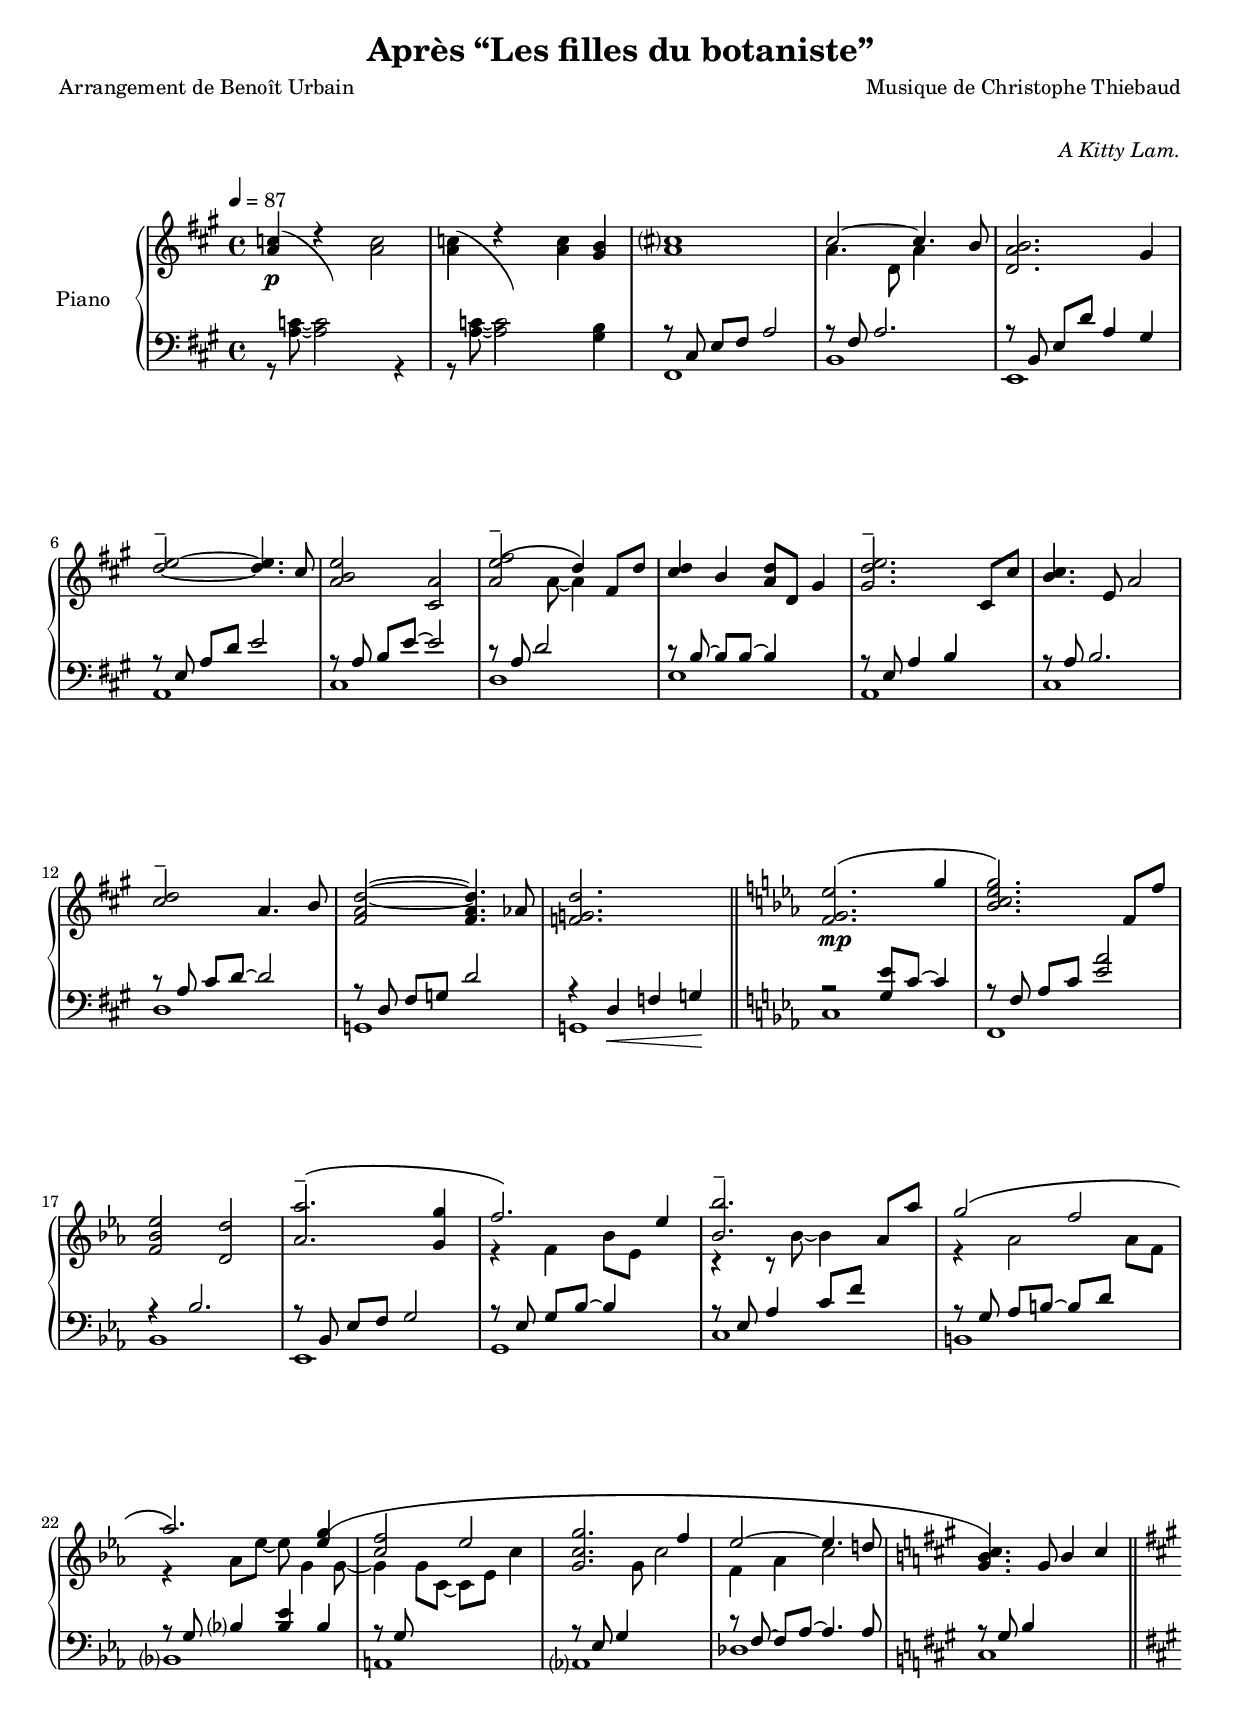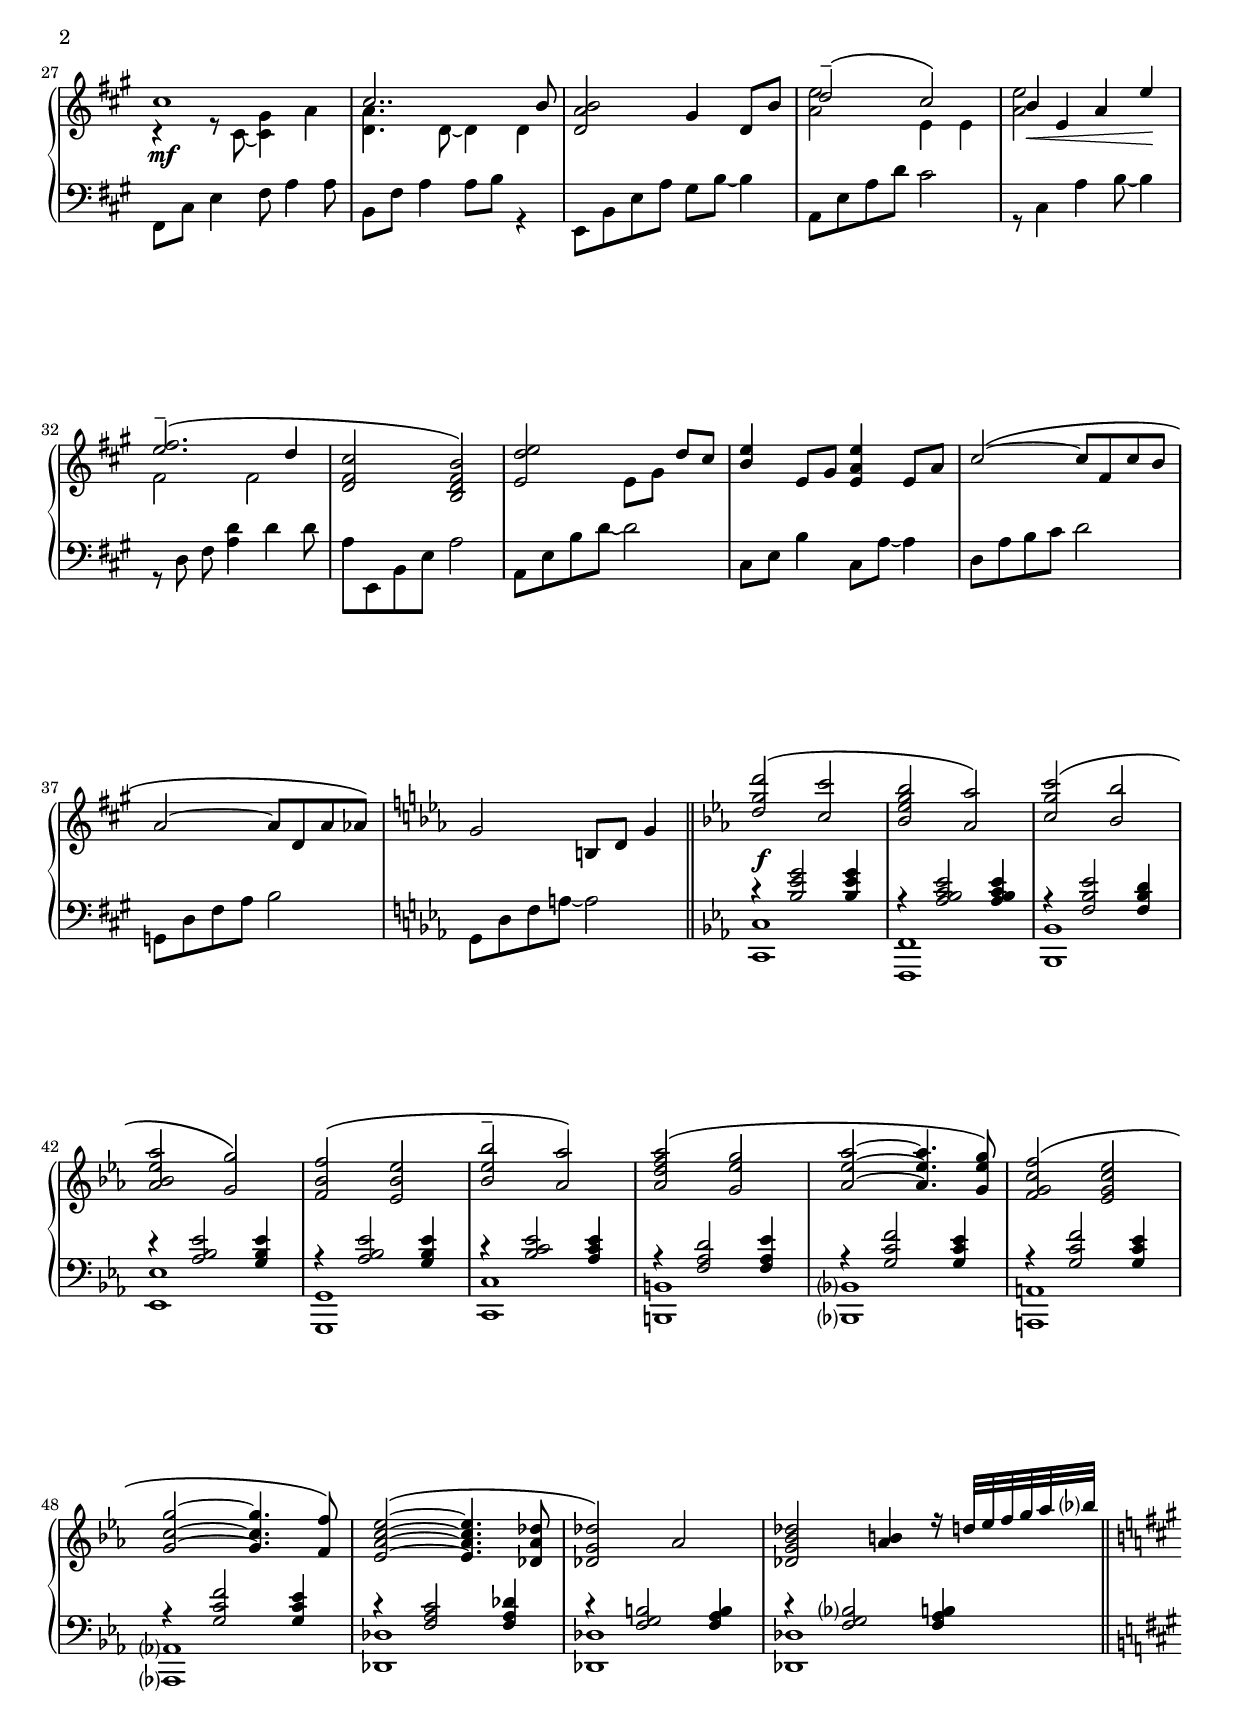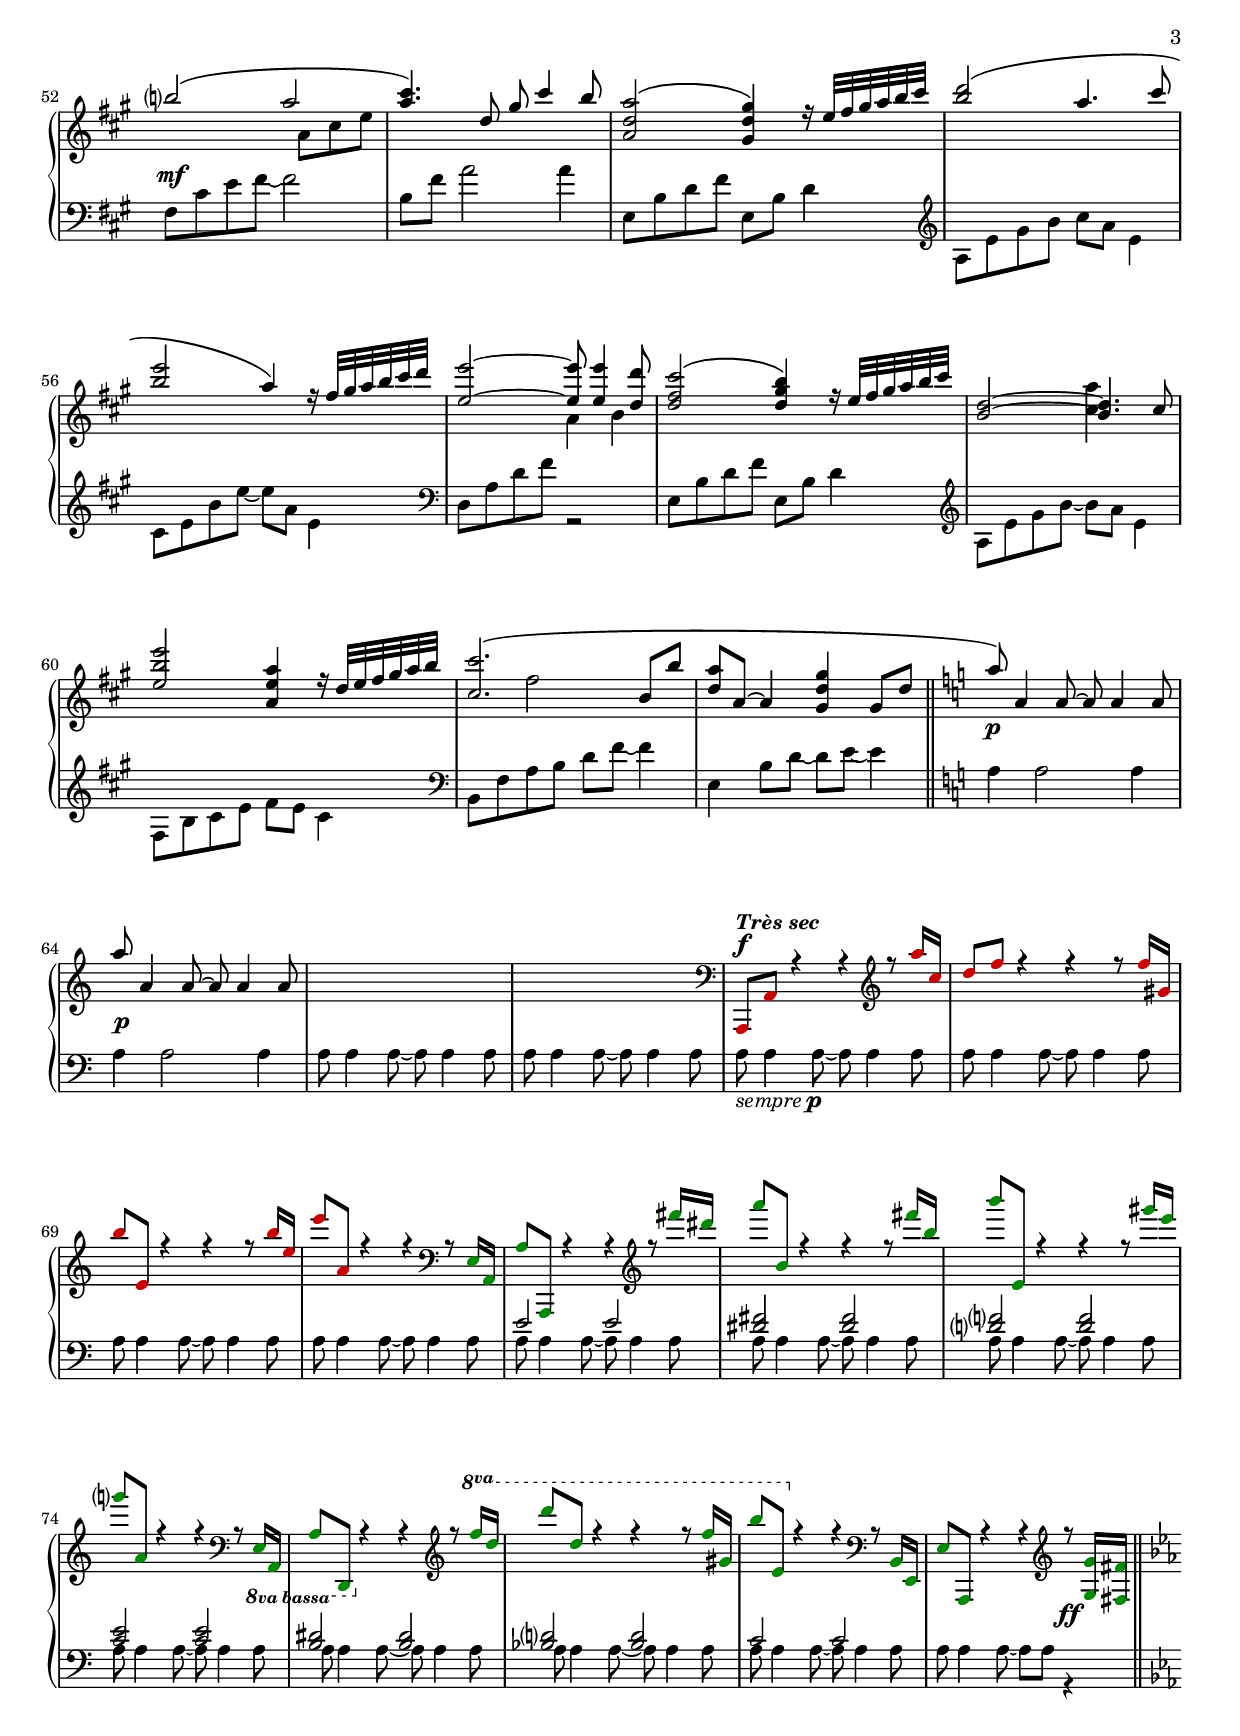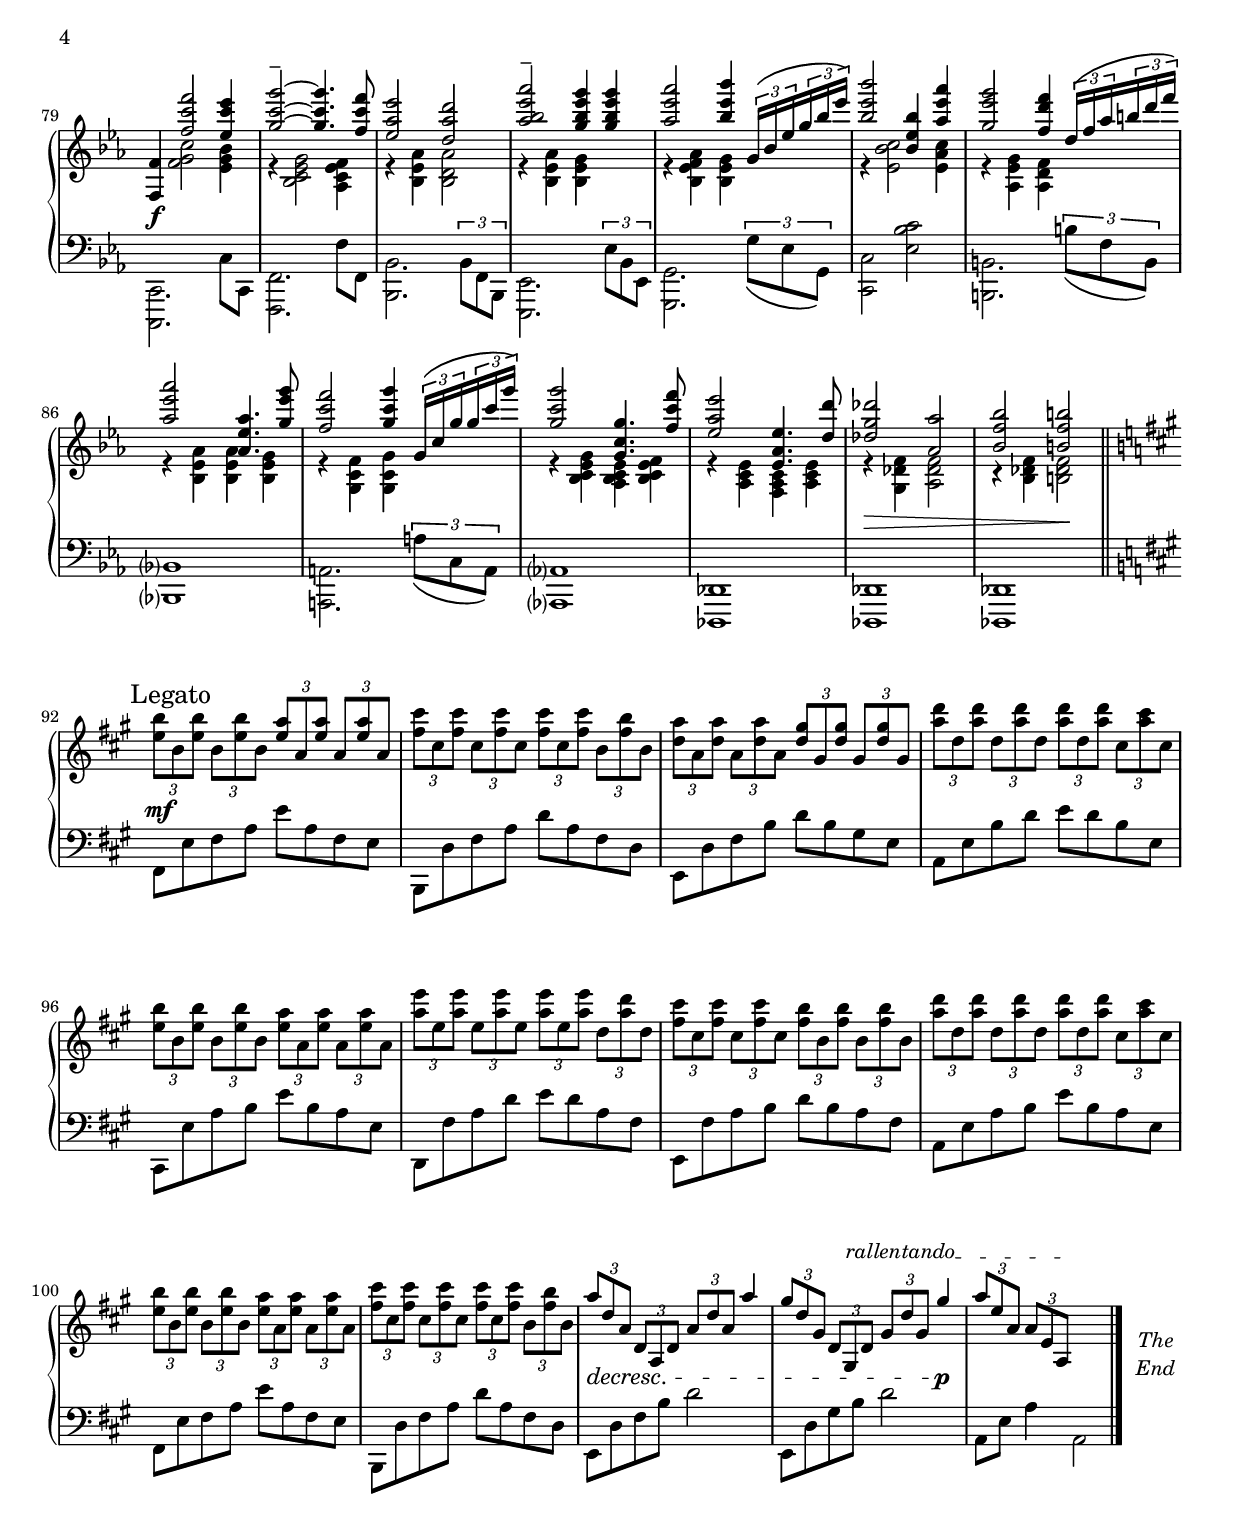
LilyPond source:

\version "2.22.1"

%{
\paper {
  page-count = #4
}
%}

#(set-global-staff-size 18)

\header {
  title = #"Après “Les filles du botaniste”"
  composer = #"Musique de Christophe Thiebaud"
  poet = #"Arrangement de Benoît Urbain"
}

\markup {
  \vspace #1
}

% RIGHT HAND %%%%%%%%%%%%%%%%%%%%%%%%%%%%%%%%%%%%%%%%%%%%%%%%

reexpositionPartOneRightHand = {
  \key a \major
  \new Voice {
    \key a \major

    \voiceTwo     |
    \once \override Score.RehearsalMark.self-alignment-X = #LEFT
    \override TupletBracket.bracket-visibility = ##f
    \mark "Legato"
    \tuplet 3/2 { <e''    b''    >8 b'    <e''   b''   >} \tuplet 3/2 { b'     <e''   b''    > b'     } \voiceOne
    \tuplet 3/2 { <e''    a''    >  a'    <e''   a''   >} \tuplet 3/2 { a'     <e''   a''    >  a'    } \voiceTwo  |
    \tuplet 3/2 { <fis''  cis''' >  cis'' <fis'' cis'''>} \tuplet 3/2 { cis''  <fis'' cis''' > cis''  }            %
    \tuplet 3/2 { <fis''  cis''' >  cis'' <fis'' cis'''>} \tuplet 3/2 { b'     <fis'' b''    > b'     }            |
    \tuplet 3/2 { <d''    a''    >  a'    <d''   a''   >} \tuplet 3/2 { a'     <d''   a''    > a'     } \voiceOne  %
    \tuplet 3/2 { <d''    gis''  >  gis'  <d''   gis'' >} \tuplet 3/2 { gis'   <d''   gis''  > gis'   } \voiceTwo  |
    \tuplet 3/2 { <a''    d'''   >  d''   <a''   d'''  >} \tuplet 3/2 { d''    <a''   d'''   > d''    }            %
    \tuplet 3/2 { <a''    d'''   >  d''   <a''   d'''  >} \tuplet 3/2 { cis''  <a''   cis''' > cis''  }            |
    \tuplet 3/2 { <e''    b''    >  b'    <e''   b''   >} \tuplet 3/2 { b'     <b''   e''    > b'     }            %
    \tuplet 3/2 { <e''    a''    >  a'    <e''   a''   >} \tuplet 3/2 { a'     <a''   e''    > a'     }            |
    \tuplet 3/2 { <a''    e'''   >  e''   <a''   e'''  >} \tuplet 3/2 { e''    <a''   e'''   > e''    }            %
    \tuplet 3/2 { <a''    e'''   >  e''   <a''   e'''  >} \tuplet 3/2 { d''    <a''   d'''   > d''    }            |
    \tuplet 3/2 { <fis''  cis''' >  cis'' <fis'' cis'''>} \tuplet 3/2 { cis''  <fis'' cis''' > cis''  }            %
    \tuplet 3/2 { <fis''  b''    >  b'    <fis'' b''   >} \tuplet 3/2 { b'     <fis'' b''    > b'     }            |
    \tuplet 3/2 { <a''    d'''   >  d''   <a''   d'''  >} \tuplet 3/2 { d''    <a''   d'''   > d''    }            %
    \tuplet 3/2 { <a''    d'''   >  d''   <a''   d'''  >} \tuplet 3/2 { cis''  <a''   cis''' > cis''  }            |
    \tuplet 3/2 { <e''    b''    >  b'    <e''   b''   >} \tuplet 3/2 { b'     <b''   e''    > b'     }            %
    \tuplet 3/2 { <e''    a''    >  a'    <e''   a''   >} \tuplet 3/2 { a'     <a''   e''    > a'     }            |
    \tuplet 3/2 { <fis''  cis''' >  cis'' <fis'' cis'''>} \tuplet 3/2 { cis''  <fis'' cis''' > cis''  }            %
    \tuplet 3/2 { <fis''  cis''' >  cis'' <fis'' cis'''>} \tuplet 3/2 { b'     <fis'' b''    > b'     }            |
    \voiceOne
    \dimTextDecresc
    \override TextSpanner.bound-details.left.text = "rallentando"

    \tuplet 3/2 { a''\>   d'' a'   } \tuplet 3/2 { d' a                 d'            } \tuplet 3/2 { a'   d'' a'   }  a''4       |
    \tuplet 3/2 { gis''8  d'' gis' } \tuplet 3/2 { d' gis\startTextSpan d'            } \tuplet 3/2 { gis' d'' gis' }  gis''4\p\! |
    \tuplet 3/2 { a''8    e'' a'   } \tuplet 3/2 { a' e'               a\stopTextSpan } s2                                        |
  }
}

reexpositionPartTwoRightHand = {
  \key c \minor
  <<
    \new Voice \relative c {
      \voiceOne
      | <f' f,>4 <f' c' f>2 <ees c' ees>4
      | <g c g'\tenuto>2~ <g c g'>4. <f c' f>8
      | <ees aes ees'>2 <d aes' d>2
      | <aes' bes ees aes\tenuto>2 <g bes ees g>4 <g bes ees g>4
      | <aes  ees' aes>2 <bes ees bes'>4 \tupletUp \tuplet 3/2 { g,16\( bes ees } \tuplet 3/2 { g bes ees\) }
      | <bes ees bes'>2 <bes, ees bes'>4 <aes' ees' aes>4
      | <g ees' g>2 <f d' f>4 \tupletUp \tuplet 3/2 { d16\( f aes } \tuplet 3/2 { b d f\) }
      | <aes, ees' aes>2 <aes, ees' aes>4. <g' ees' g>8
      | <f c' f>2 <g c g'>4 \tupletUp \tuplet 3/2 { g,16\( c g' } \tuplet 3/2 { g c g'\) }
      | <g, c g'>2 <g, c g'>4. <f' c' f >8
      | <ees aes ees'>2 <ees, aes ees'>4. <d' d'>8
      | <des g des'>2\> <aes aes'>2
      | <bes f' bes>2 <b f' b>2\!
    }
    \new Voice \relative c {
      \voiceTwo
      | s4 <f' g c>2 <ees g bes>4
      | r4 <bes c ees g>2 <aes c ees f>4
      | r4 <bes ees aes>4 <bes d aes'>2
      | r4 <bes ees aes>4 <bes ees g>4 s4
      | r4 <bes ees f aes>4 <bes ees g>4 s4
      | r4 <ees bes' c>2 <ees aes c>4
      | r4 <aes, ees' g>4 <aes d f>4 s4
      | r4 <bes ees aes>4 <bes ees aes>4 <bes ees g>4
      | r4 <g c f>4 <g c g'>4 s4
      | r4 <bes c ees g>4 <aes bes c ees>4 <bes c ees f>4
      | r4 <aes c ees>4 <f aes c>4 <aes c ees>4
      | r4 <g des' f>4 <aes des f>2
      | r4 <bes des f>4 <b des f>2
    }
  >>
}

developmentRightHand = {
  % \key a \minor
  <<  %{%}
    \new Voice \relative a'' {
      \voiceOne
      % (first bar of development moved to expositionTerPartOne)
      | a8  a,4 a8~ a a4 a8
      \repeat unfold #2 s1

      \clef bass
      \override Voice.NoteHead.color = #(x11-color 'red3)
      %
      | a,,,8^\markup { \italic \bold "Très sec" }^\f
             a'             r4 r \clef treble r8             a'''16      c,
      | d8   f              r4 r              r8             f16         gis,
      | b'8  e,,            r4 r              r8             b''16       e,
      | e'8  a,,            r4 r \clef bass   r8             
      \override Voice.NoteHead.color = #(x11-color 'green4)
                                                             e,16        a,
      $
      | a'8  a,,            r4 r \clef treble r8             fis'''''16  dis
      | a'8  b,,            r4 r              r8             fis''16     b,
      | b'8  e,,,           r4 r              r8             gis''16     e
      | g8   a,,            r4 r \clef bass   r8 \ottava #-1 \set Staff.ottavation = \markup \bold \concat{ "8" \tiny "va bassa" }
                                                             e,,16       a,
      %
      | a'8  d,, \ottava #0 r4 r \clef treble r8 \ottava #1  \set Staff.ottavation = \markup \bold \concat {"8" \tiny \raise #0.7"va" }
                                                             f'''''16    d
      | d'8  d,             r4 r              r8             f16         gis,
      | b'8  e,, \ottava #0 r4 r \clef bass   r8             b,,16       e,
      | e'8  a,,            r4 r \clef treble r8\ff          <g'' g'>16 <fis fis'>
    }
    % VERBATIM FROM MOZART SCORE ; JUST FOR CONTROL ; UNCOMMENT ONLY IF YOU KNOW WHAT YOU ARE DOING
    %{
    \new Voice \transpose c d \relative g {
      \voiceTwo
      \key g \minor
      % (first bar of development moved to expositionTerPartOne)
      \repeat unfold #3 s1
      %
      | g8  g'  r4 r r8 g'16   bes, 
      | c8  ees r4 r r8 ees16  fis,
      | a'8 d,, r4 r r8 a'16   d,   
      | d'8 g,, r4 r r8 d''16  g,
      %
      | g'8 g,, r4 r r8 e''16  cis  
      | g'8 a,, r4 r r8 e''16  a,
      | a'8 d,, r4 r r8 fis'16 d    
      | f8  g,, r4 r r8 d''16  g,
      %
      | g'8 c,, r4 r r8 ees'16 c    
      | c'8 c,  r4 r r8 ees16  fis,
      | a'8 d,, r4 r r8 a''16  d,   
      | d'8 g,, r4 r2
      %
    }
    %}
  >>
}

expositionTerPartOneRightHand = {
  \key a \major
  <<
    \new Voice \relative a'' {
      \voiceOne
      | b?2\( a
      | <a cis>4.\) d,8 gis cis4 b8
      | <a, d a'>2\( <gis d' gis>4\) r16 e'32 fis gis a b cis
      | <b d>2\( a4. cis8
      | <b e>2 a4\) r16 fis32 gis a b cis d
      | <e, e'>2~ <e e'>8 <e e'>4 <d d'>8
      | <d fis cis'>2\( <d gis b>4\) r16 e32 fis gis a b cis
      | <b, d>2~ <b d>4. cis8
      | <e b' e>2 <a, e' a>4 r16 d32 e fis gis a b
      | <cis, cis'>2.\( b8 b'
      | <d, a'>8 a~ a4 <gis d' gis>4 gis8 d'
      \bar "||"
      % first bar of development
      \key a \minor
      | a'8\p\) a,4 a8~ a a4 a8
    }
    \new Voice \relative a' {
      \voiceTwo
      | s2 s8 a cis e
      | s1
      | s1
      | s1
      | s1
      | s2 a,4 b
      | s1
      | s2 <cis a'>4 s4
      | s1
      | s4 fis2 s4
      | s1
      % first bar of development
      | s1
    }
  >>
}

expositionBisPartTwoRightHand = {
  \key c \minor
  <<
    \new Voice \relative c'' {
      \voiceOne
      | <d g d'>2\(            <c c'>
      | <bes ees g bes>        < aes aes'>\)
      | <c g' c>\(             < bes bes'>
      | <aes bes ees aes>      <g g'>\)
      | <f bes f'>\(           <ees bes' ees>
      | <bes'\tenuto ees bes'> <aes aes'>\)
      | <aes d f aes>\(        <g ees' g>
      | <aes ees' aes>~        <aes ees' aes>4. <g ees' g>8\)
      | <f g c f>2\(           <ees g c ees>
      | <g c g'>~              <g c g'>4. <f f'>8\)
      | <ees aes c ees>2~\(    <ees aes c ees>4. <des aes' des>8
      | <des g des'>2\)        aes'
      | <des, g bes des>       <aes' b>4 r16 d32 ees f g aes bes!
      |
    }
  >>
}

expositionBisPartOneRightHand = {
  \key a \major
  <<
    \new Voice \relative a' {
      \voiceOne
      | cis1
      | cis2.. b8
      | <d, a' b>2 gis4 d8 b'
      | d2\tenuto\( cis\)
      | b4\< e, a e'\!
      | <e\tenuto fis>2.\(  d4
      | <d, fis cis'>2 <b d fis b>\)
      | <e d' e>2 s4 d'8 cis
      | <b e>4 e,8 gis <e a e'>4 e8 a
      | cis2~\( cis8 fis, cis' b
      | a2~ a8 d, a' aes\)
      \key c \minor
      | g2 b,8 d g4
    }
    \new Voice \relative a {
      \voiceTwo
      | r4 r8 cis~ <cis gis'>4 a'
      | <d, a'>4. d8~ d4 d
      | s1
      | <a' e'>2 e4 e
      | <a e'>2 s2
      | fis  fis
      | s1
      | s2 e8 gis s4
      | s1
      | s1
      | s1
    }
  >>
}

expositionPartTwoRightHand = {
  \key c \minor
  <<
    \new Voice \relative ees' {
      \voiceOne
      | <f g ees'>2.\( g'4
      | <bes, c ees g>2.\) f8 f'
      | <f, bes ees>2 <d d'>
      | <aes' aes'\tenuto>2.\( <g g'>4
      | f'2.\) ees4
      | <bes bes'\tenuto>2. aes8 aes'
      | g2\( f
      | aes2.\) <ees g\(>4
      | <c f>2 ees
      | <c g g'>2. f4
      | ees2~ ees4. d!8
      \key a \major
      | <gis, b cis\)>4. gis8 b4 cis
    }
    \new Voice \relative ees' {
      \voiceTwo
      | s1
      | s1
      | s1
      | s1
      | r4 f bes8 ees, s4
      | r4 r8 bes'~ bes4 s4
      | r4 aes2 aes8 f
      | r4 aes8 ees'~ ees g,4 g8~
      | g4 g8 c,~ c ees c'4
      | s4. g8 c2
      | f,4 aes c2
    }
  >>

}

expositionPartOneRightHand = {
  \key a \major


  <<
    \new Voice \relative a' {
      \voiceOne
      % \override Voice.NoteHead.color = #(x11-color 'red3)
      % http://lilypond.org/doc/v2.22/Documentation/notation/common-notation-for-keyboards#changing-staff-manually
      {
        \repeat unfold #2 {
          | <a c>4(
          <<
            { \change Staff = "LeftHand" \hideNotes a,,8) a''8 \unHideNotes \change Staff = "RightHand"  }
            \new Voice { \voiceTwo d4\rest }
          >> \oneVoice
        }
        \alternative {
          {<a c>2}
          {<a c>4 <gis b>}
        }
      }

      % | <a c>4 r <a c>2
      % | <a c>4 r <a c> <gis b>
      %
      \voiceOne
      | <a cis>1
      | cis2~ cis4. b8
      | <d, a' b>2. gis4
      %
      \override TieColumn.tie-configuration = #'((4 . 1) (1 . -1))
      | <d'\tenuto e>2~ <d e>4. cis8
      | <a b e>2 <cis, a'>2
      | <a' e'\tenuto\( fis>2 d4\) fis,8 d'8
      | <cis d>4 b <a d>8 d, gis4
      | <gis d'\tenuto e>2. cis,8 cis'
      %
      | <b cis>4. e,8 a2
      | <cis\tenuto d>2 a4. b8
      | <fis a d>2~ <fis a d>4. aes8
      | <f g d'>2. s4
    }
    \new Voice \relative a {
      \voiceTwo
      | s1
      | s1
      | s1
      | a'4. d,8 a'4 s4
      | s1
      %
      | s1
      | s1
      | s4. a8~ a4 s4
      | s1
      | s1
      %
      | s1
      | s1
      | s1
      | s1
    }
  >>

}

% LEFT HAND %%%%%%%%%%%%%%%%%%%%%%%%%%%%%%%%%%%%%%%%%%%%%%%%

reexpositionPartOneLeftHand = {
  \clef bass
  \key a \major

  <<
    \new Voice \relative a, {
      \voiceTwo
      | fis8 e' fis a e' a, fis e
      | b, d' fis a d a fis d
      | e, d' fis b d b gis e
      | a, e' b' d e d b e,
      | cis, e' a b e b a e
      | d, fis' a d e d a fis
      | e, fis' a b d b a fis
      | a, e' a b e b a e
      | fis, e' fis a e' a, fis e
      | b, d' fis a d a fis d
      | e, d' fis b d2
      | e,,8 d' gis b d2
      | a,8 e' a4 a,2
      \bar "|."
    }
  >>
}

reexpositionPartTwoLeftHand = {
  \clef bass
  \key c \minor


  <<
    \new Voice \relative c' {
      \voiceTwo
      | <c,,  c,  >2. c'8 c,
      | <f    f,  >2. f'8 f,
      | <bes  bes,>2. \tupletUp \tuplet 3/2 { bes8    f   bes,   }
      | <ees  ees,>2. \tupletUp \tuplet 3/2 { ees'8   bes ees,   }
      | <g    g,  >2. \tupletUp \tuplet 3/2 { g'8\(   ees g,\)   }
      | <c    c,  >2  <ees bes' c>
      | <b    b,  >2. \tupletUp \tuplet 3/2 { b'8\(   f   b,\)   }
      | <bes  bes,>1
      | <a    a,  >2. \tupletUp \tuplet 3/2 { a'8\(   c,  a\)    }
      | <aes  aes,>1
      | <des, des,>1
      | <des  des,>1
      | <des  des,>1
    }
  >>
}

developmentLeftHand = {
  \clef bass
  <<
    \new Voice \relative a' {
      \voiceOne
      % (first bar of development moved to expositionTerPartOne)
      \repeat unfold 7 {| s1}
      %
      | e2 e2
      | <dis fis>2 <dis fis>2
      | <d f>2 <d f>2
      | <c e>2 <c e>2
      %
      | <b dis>2 <b dis>2
      | <bes d>2 <bes d>2
      | c2 c2
      | s1
    }
    \new Voice \relative a {
      \voiceTwo
      % (first bar of development moved to expositionTerPartOne)
      | a4 a2 a4
      \repeat unfold 2 {| a8 a4 a8~ a8 a4 a8 }
      | a8_\markup { \italic sempre \dynamic p } a4 a8~ a8 a4 a8
      \repeat unfold 10 {| a8 a4 a8~ a8 a4 a8 }
      | a8 a4 a8~ a8 a8 r4
    }
  >>
}

expositionTerPartOneLeftHand = {
  \clef bass
  \key a \major

  <<
    \new Voice \relative a {
      \voiceTwo
      | fis8 cis' e fis~ fis2
      | b,8 fis' a2 a4
      | e,8 b' d fis e, b' d4
      \clef treble
      | a8 e' gis b cis a e4
      %
      | cis8 e b' e~ e a, e4
      \clef bass
      | d,8 a' d fis r2
      | e,8 b' d fis e, b' d4
      \clef treble
      | a8 e' gis b~ b a e4
      %
      | fis,8 b cis e fis e cis4
      \clef bass
      | b,8 fis' a b d fis~ fis4
      | e,4 b'8 d~ d e~ e4
      % first bar of development
      \key a \minor
      | a,4 a2 a4
    }
  >>
}

expositionBisPartTwoLeftHand = {
  \clef bass
  \key c \minor


  <<
    \new Voice \relative c {
      \voiceOne
      | r4 <bes' ees g>2 <bes ees g>4
      | r4 <aes bes c ees>2 <aes bes c ees>4
      | r4 <f bes ees>2 <f bes d>4
      | r4 <aes bes ees>2 <g bes ees>4
      %
      | r4 <aes bes ees>2 <g bes ees>4
      | r4 <bes c ees>2 <aes c ees>4
      | r4 <f aes d>2 <f aes ees'>4
      | r4 <g c f>2 <g c ees>4
      %
      | r4 <g c f>2 <g c ees>4
      | r4 <g c f>2 <g c ees>4
      | r4 <f aes c>2 <f aes des>4
      | r4 <f  g  b>2 <f  aes  b>4
      | r4 <f  g  bes>2 <f  aes  b>4
    }
    \new Voice \relative c,, {
      \voiceTwo
      | <c' c'>1
      | <f, f'>1
      | <bes bes'>1
      | <ees ees'>1
      %
      | <g, g'>1
      | <c c'>1
      | <b b'>1
      | <bes bes'>1
      %
      | <a a'>1
      | <aes aes'>1
      | <des des'>1
      | <des des'>1
      | <des des'>1
    }
  >>
}

expositionBisPartOneLeftHand = {
  \key a \major
  \clef bass
  <<
    \new Voice \relative a, {
      \voiceTwo
      | fis8 cis' e4 fis8 a4 a8
      | b,8 fis' a4 a8 b r4
      | e,,8 b' e a gis b~ b4
      | a,8 e' a d cis2
      %
      | r8 cis,4 a' b8~ b4
      | r8 \autoBeamOff d, \autoBeamOn fis <a d>4 d4 d8
      | a8 e, b' e a2
      | a,8 e' b' d~ d2
      %
      | cis,8 e b'4 cis,8 a'~ a4
      | d,8 a' b cis d2
      | g,,8 d' fis a b2
      \key c \minor
      | g,8 d' f a~ a2
    }
  >>
}

expositionPartTwoLeftHand = {
  \key c \minor
  \clef bass
  <<
    \new Voice \relative ees, {
      \voiceTwo
      | c'1         % do mineur
      | f,          % fa mineur 7
      | bes         % si ♭ 7
      | ees,        % mi ♭ majeur
      %             %
      | g           % mi ♭ majeur/sol
      | c           % la ♭ majeur7do
      | b           % la ♭ mineur 7 maj / do ♭
      | bes         % mo ♭ majeur / si ♭
      %             %
      | a           % fa majeur 9 / la
      | aes         % la ♭ majeur 7 maj
      | des         % ré ♭ majeur
      \key a \major %
      | cis         % do ♯ 7 (== ré ♭ 7)
    }
    \new Voice \relative ees {
      \voiceOne
      | r2 <g ees'>8 c8~ c4                               % do mineur
      | r8 \autoBeamOff f,8 \autoBeamOn aes c <ees aes>2  % fa mineur 7
      | r4 bes2.                                          % si ♭ 7
      | r8 \autoBeamOff bes, \autoBeamOn ees f g2         % mi ♭ majeur
      %                                                   %
      | r8 \autoBeamOff ees \autoBeamOn g bes~ bes4 s4    % mi ♭ majeur/sol
      | r8 ees, aes4 c8 f s4                              % la ♭ majeur7do
      | r8 \autoBeamOff g, \autoBeamOn aes b~ b d s4      % la ♭ mineur 7 maj / do ♭
      | r8 \autoBeamOff g, \autoBeamOn bes4 <bes ees> bes % mo ♭ majeur / si ♭
      %                                                   %
      | r8 \autoBeamOff g \autoBeamOn s2.                 % fa majeur 9 / la
      | r8 \autoBeamOff ees \autoBeamOn g4 s2             % la ♭ majeur 7 maj
      | r8 \autoBeamOff f~ \autoBeamOn f aes~ aes4. aes8  % ré ♭ majeur
      \key a \major                                       %
      | r8 \autoBeamOff gis \autoBeamOn b4 s2             % do ♯ 7 (== ré ♭ 7)
    }
  >>
}

expositionPartOneLeftHand = {
  \clef bass
  \key a \major


  <<
    \new Voice \relative a {
      \voiceTwo
      | r8 <a c>8~ <a c>2 r4
      | r8 <a c>8~ <a c>2 <gis b>4
      %
      | fis,1  % fa ♯ mineur
      | b      % si mineur 7
      | e,     % mi 7
      | a      % la majeur sus
      %        %
      | cis    % la majeur / do ♯
      | d      % ré majeur
      | e      % ni 7
      | a,     % la majeur
      %        %
      | cis    % la majeur / do ♯
      | d      % ré majeur
      | g,     % sol ♮ majeur
      | g      % sol ♮ 7

    }
    \new Voice \relative a,, {
      \voiceOne
      | s1
      | s1
      %
      | r8 \autoBeamOff cis' \autoBeamOn e fis a2    % fa ♯ mineur
      | r8 fis a2.                                   % si mineur 7
      | r8 \autoBeamOff b,   \autoBeamOn e d' a4 gis % mi 7
      | r8 \autoBeamOff e    \autoBeamOn a d e2      % la majeur sus
      %                                              %
      | r8 \autoBeamOff a,   \autoBeamOn b e~ e2     % la majeur / do ♯
      | r8 a, d2 s4                                  % ré majeur
      | r8 \autoBeamOff b~   \autoBeamOn b b~ b4 s   % ni 7
      | r8 \autoBeamOff e,   \autoBeamOn a4 b s      % la majeur
      %                                              %
      | r8 \autoBeamOff a    \autoBeamOn b2.         % la majeur / do ♯
      | r8 \autoBeamOff a    \autoBeamOn cis d~ d2   % ré majeur
      | r8 \autoBeamOff d,   \autoBeamOn fis g d'2   % sol ♮ majeur
      | r4 d,\< f g\!                                % sol ♮ 7
    }
  >>
}

\score{

  \header {
    opus = \markup {\italic "A Kitty Lam."}
  }

  \new PianoStaff <<
    \set PianoStaff.instrumentName = #"Piano  "
    \new Staff = "RightHand"  {
      \tempo 4 = 87

      % enforce creation of all contexts at this point of time
      % cf . http://lilypond.org/doc/v2.22/Documentation/notation/common-notation-for-keyboards#changing-staff-manually
      <>

      \expositionPartOneRightHand     \bar "||"
      \expositionPartTwoRightHand     \bar "||" \pageBreak
      \expositionBisPartOneRightHand  \bar "||"
      \expositionBisPartTwoRightHand  \bar "||" \pageBreak
      \expositionTerPartOneRightHand
      \developmentRightHand           \bar "||" \pageBreak
      \reexpositionPartTwoRightHand   \bar "||"
      \reexpositionPartOneRightHand   \bar "|."
    }
    \new Dynamics {
      s1-\p                  % prologue, expositionPartOne
      \repeat unfold #13 s1  %
      s1-\mp                 % expositionPartTwo
      \repeat unfold #11 s1  %
      s1-\mf                 % expositionBisPartOne
      \repeat unfold #11 s1  %
      s1-\f                  % expositionBisPartTwo
      \repeat unfold #12 s1  %
      s1-\mf                 % expositionTerPartOne
      \repeat unfold #11 s1  %
      s1-\p                  % development
      \repeat unfold #14 s1  %
      s1-\f                  % reexpositionPartTwo
      \repeat unfold #12 s1  %
      s1-\mf                 % reexpositionPartOne
      \repeat unfold #12 s1  %
      s1-\markup { \center-column { "The" "End" } } % hurlement de joie
    }
    \new Staff = "LeftHand" {
      \expositionPartOneLeftHand     \bar "||"
      \expositionPartTwoLeftHand     \bar "||"
      \expositionBisPartOneLeftHand  \bar "||"
      \expositionBisPartTwoLeftHand  \bar "||"
      \expositionTerPartOneLeftHand
      \developmentLeftHand           \bar "||"
      \reexpositionPartTwoLeftHand   \bar "||"
      \reexpositionPartOneLeftHand   \bar "|."
    }
  >>

  \layout{
    \accidentalStyle modern-voice-cautionary
    \override TupletBracket.bracket-visibility = ##t
  }

  \midi{
    \tempo 4 = 87
  }
}
